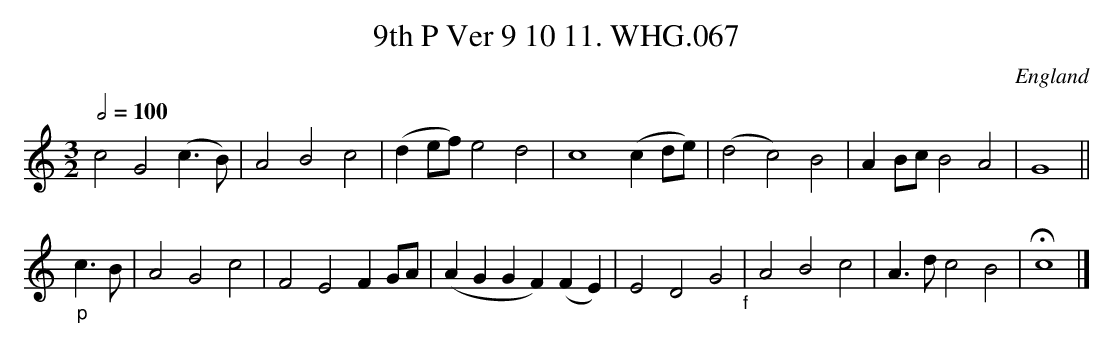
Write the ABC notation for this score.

X:1
T:9th P Ver 9 10 11. WHG.067
O:England
M:3/2
L:1/4
Q:1/2=100
K:C
c2G2 (c>B)|A2B2 c2|(de/f/) e2d2|c4 (cd/e/)|\
(d2c2) B2|AB/c/ B2A2|G4||
"_p"c>B|A2G2 c2|F2E2 FG/A/|(AG GF) (FE)|\
E2D2 G2"_f"|A2B2 c2|A>d c2B2|Hc4|]
